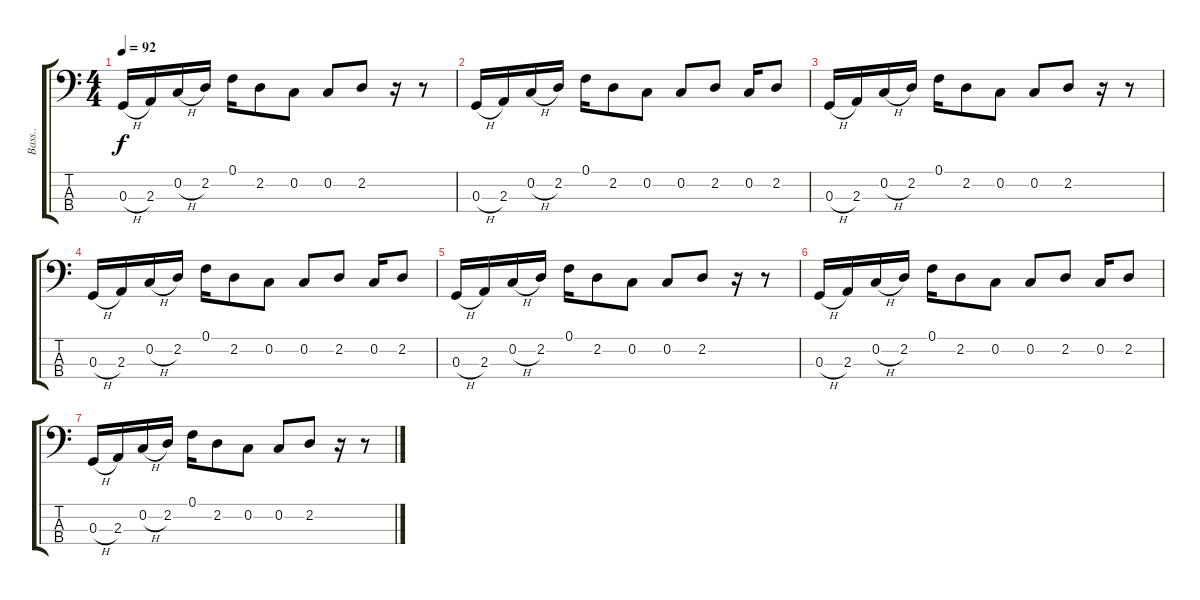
\track ("Bass.." "Bass..") {instrument acousticguitarnylon}
\staff {score tabs}
\tuning (F2 C2 G1 D1) {hide}
\ts (4 4)
\tempo 92
\clef f4
\ks c
0.3{h}.16{dy f} 2.3.16 0.2{h}.16 2.2.16 0.1.16 2.2.8 0.2.8 0.2.8 2.2.8 r.16 r.8 |
0.3{h}.16 2.3.16 0.2{h}.16 2.2.16 0.1.16 2.2.8 0.2.8 0.2.8 2.2.8 0.2.16 2.2.8 |
0.3{h}.16 2.3.16 0.2{h}.16 2.2.16 0.1.16 2.2.8 0.2.8 0.2.8 2.2.8 r.16 r.8 |
0.3{h}.16 2.3.16 0.2{h}.16 2.2.16 0.1.16 2.2.8 0.2.8 0.2.8 2.2.8 0.2.16 2.2.8 |
0.3{h}.16 2.3.16 0.2{h}.16 2.2.16 0.1.16 2.2.8 0.2.8 0.2.8 2.2.8 r.16 r.8 |
0.3{h}.16 2.3.16 0.2{h}.16 2.2.16 0.1.16 2.2.8 0.2.8 0.2.8 2.2.8 0.2.16 2.2.8 |
0.3{h}.16 2.3.16 0.2{h}.16 2.2.16 0.1.16 2.2.8 0.2.8 0.2.8 2.2.8 r.16 r.8
